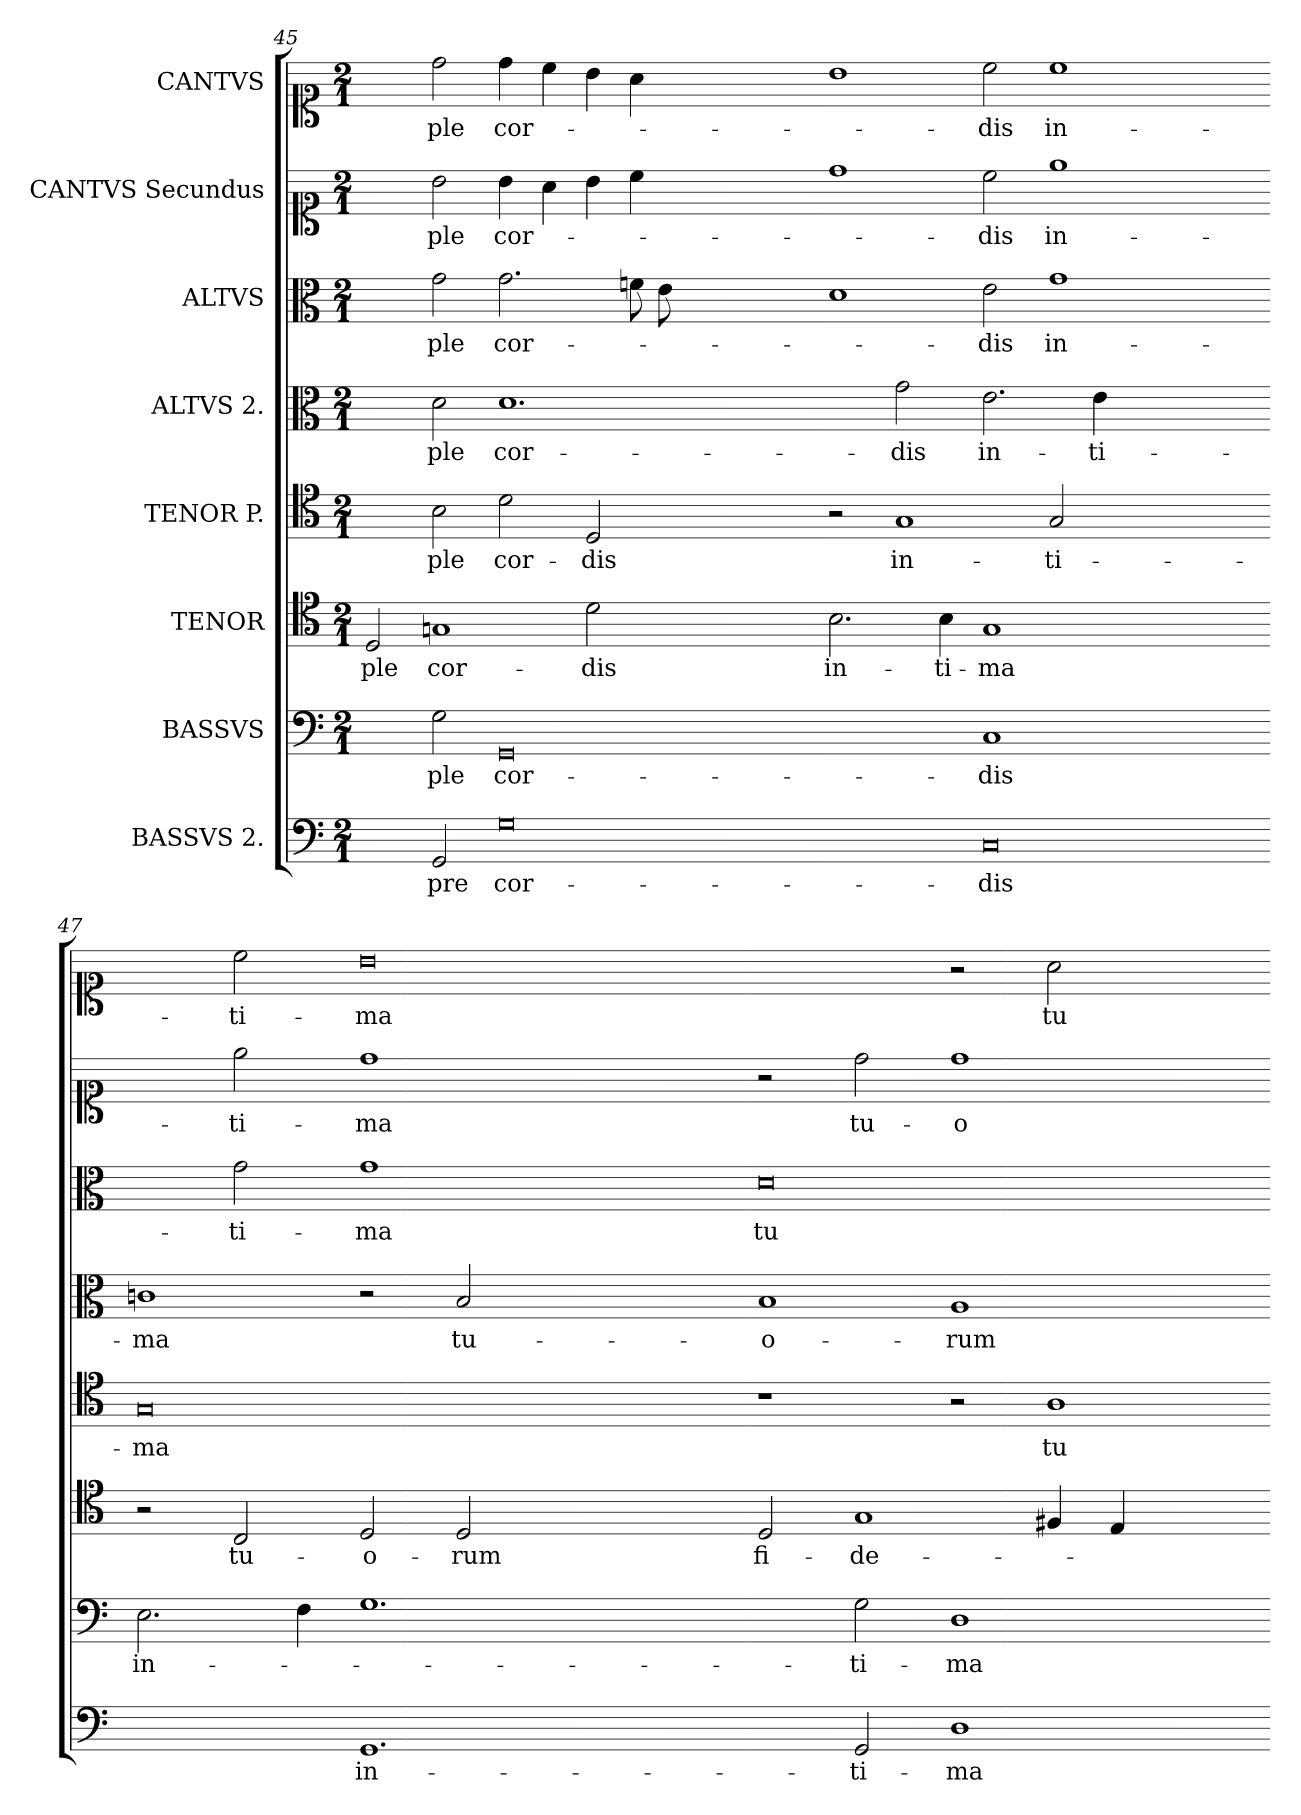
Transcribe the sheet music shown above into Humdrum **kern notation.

**kern	**text	**kern	**text	**kern	**text	**kern	**text	**kern	**text	**kern	**text	**kern	**text	**kern	**text
*part8	*part8	*part7	*part7	*part6	*part6	*part5	*part5	*part4	*part4	*part3	*part3	*part2	*part2	*part1	*part1
*staff8	*staff8	*staff7	*staff7	*staff6	*staff6	*staff5	*staff5	*staff4	*staff4	*staff3	*staff3	*staff2	*staff2	*staff1	*staff1
*I"BASSVS 2.	*	*I"BASSVS	*	*I"TENOR	*	*I"TENOR P.	*	*I"ALTVS 2.	*	*I"ALTVS	*	*I"CANTVS Secundus	*	*I"CANTVS	*
*clefF4	*	*clefF4	*	*clefC4	*	*clefC4	*	*clefC3	*	*clefC3	*	*clefC1	*	*clefC1	*
*k[]	*	*k[]	*	*k[]	*	*k[]	*	*k[]	*	*k[]	*	*k[]	*	*k[]	*
*M2/1	*	*M2/1	*	*M2/1	*	*M2/1	*	*M2/1	*	*M2/1	*	*M2/1	*	*M2/1	*
=45	=45	=45	=45	=45	=45	=45	=45	=45	=45	=45	=45	=45	=45	=45	=45
2ryy	.	2ryy	.	2D/	-ple	2ryy	.	2ryy	.	2ryy	.	2ryy	.	2ryy	.
2GG/	-pre	2G\	-ple	1Gn	cor-	2B\	-ple	2d\	-ple	2g\	-ple	2b\	-ple	2dd\	-ple
0G	cor-	0GG	cor-	.	.	2d\	cor-	1.d	cor-	2.g\	cor-	4b\	cor-	4dd\	cor-
.	.	.	.	.	.	.	.	.	.	.	.	4a\	.	4cc\	.
.	.	.	.	2d\	-dis	2D/	-dis	.	.	.	.	4b\	.	4b\	.
.	.	.	.	.	.	.	.	.	.	8fn\	.	4cc\	.	4a\	.
.	.	.	.	.	.	.	.	.	.	8e\	.	.	.	.	.
.	.	.	.	1ryy	.	1ryy	.	.	.	1ryy	.	1ryy	.	1ryy	.
.	.	.	.	.	.	.	.	2ryy	.	.	.	.	.	.	.
=46-	=46-	=46-	=46-	=46-	=46-	=46-	=46-	=46-	=46-	=46-	=46-	=46-	=46-	=46-	=46-
1ryy	.	1ryy	.	2.B\	in-	2r	.	2ryy	.	1d	.	1dd	.	1b	.
.	.	.	.	.	.	1G	in-	2g\	-dis	.	.	.	.	.	.
.	.	.	.	4B\	-ti-	.	.	.	.	.	.	.	.	.	.
0C	-dis	1C	-dis	1G	-ma	.	.	2.e\	in-	2e\	-dis	2cc\	-dis	2cc\	-dis
.	.	.	.	.	.	2G/	-ti-	.	.	1g\	in-	1ee\	in-	1cc\	in-
.	.	.	.	.	.	.	.	4e\	-ti-	.	.	.	.	.	.
.	.	1ryy	.	1ryy	.	1ryy	.	1ryy	.	.	.	.	.	.	.
.	.	.	.	.	.	.	.	.	.	2ryy	.	2ryy	.	2ryy	.
=47-	=47-	=47-	=47-	=47-	=47-	=47-	=47-	=47-	=47-	=47-	=47-	=47-	=47-	=47-	=47-
1ryy	.	2.E\	in-	2r	.	0G	-ma	1cn	-ma	2ryy	.	2ryy	.	2ryy	.
.	.	.	.	2C/	tu-	.	.	.	.	2g\	-ti-	2ee\	-ti-	2cc\	-ti-
.	.	4F\	.	.	.	.	.	.	.	.	.	.	.	.	.
1.GG	in-	1.G	.	2D/	-o-	.	.	2r	.	1g	-ma	1dd	-ma	0b	-ma
.	.	.	.	2D/	-rum	.	.	2B/	tu-	.	.	.	.	.	.
.	.	.	.	1ryy	.	1ryy	.	1ryy	.	1ryy	.	1ryy	.	.	.
2ryy	.	2ryy	.	.	.	.	.	.	.	.	.	.	.	.	.
=48-	=48-	=48-	=48-	=48-	=48-	=48-	=48-	=48-	=48-	=48-	=48-	=48-	=48-	=48-	=48-
2ryy	.	2ryy	.	2D/	fi-	1r	.	1B	-o-	0d	tu-	2r	.	1ryy	.
2GG/	-ti-	2G\	-ti-	1G	-de-	.	.	.	.	.	.	2dd\	tu-	.	.
1D	-ma	1D	-ma	.	.	2r	.	1A	-rum	.	.	1dd	-o-	2r	.
.	.	.	.	4F#X/	.	1A\	tu-	.	.	.	.	.	.	2a\	tu-
.	.	.	.	4E/	.	.	.	.	.	.	.	.	.	.	.
2ryy	.	2ryy	.	2ryy	.	.	.	2ryy	.	2ryy	.	2ryy	.	2ryy	.
=-	=-	=-	=-	=-	=-	=-	=-	=-	=-	=-	=-	=-	=-	=-	=-
*-	*-	*-	*-	*-	*-	*-	*-	*-	*-	*-	*-	*-	*-	*-	*-
